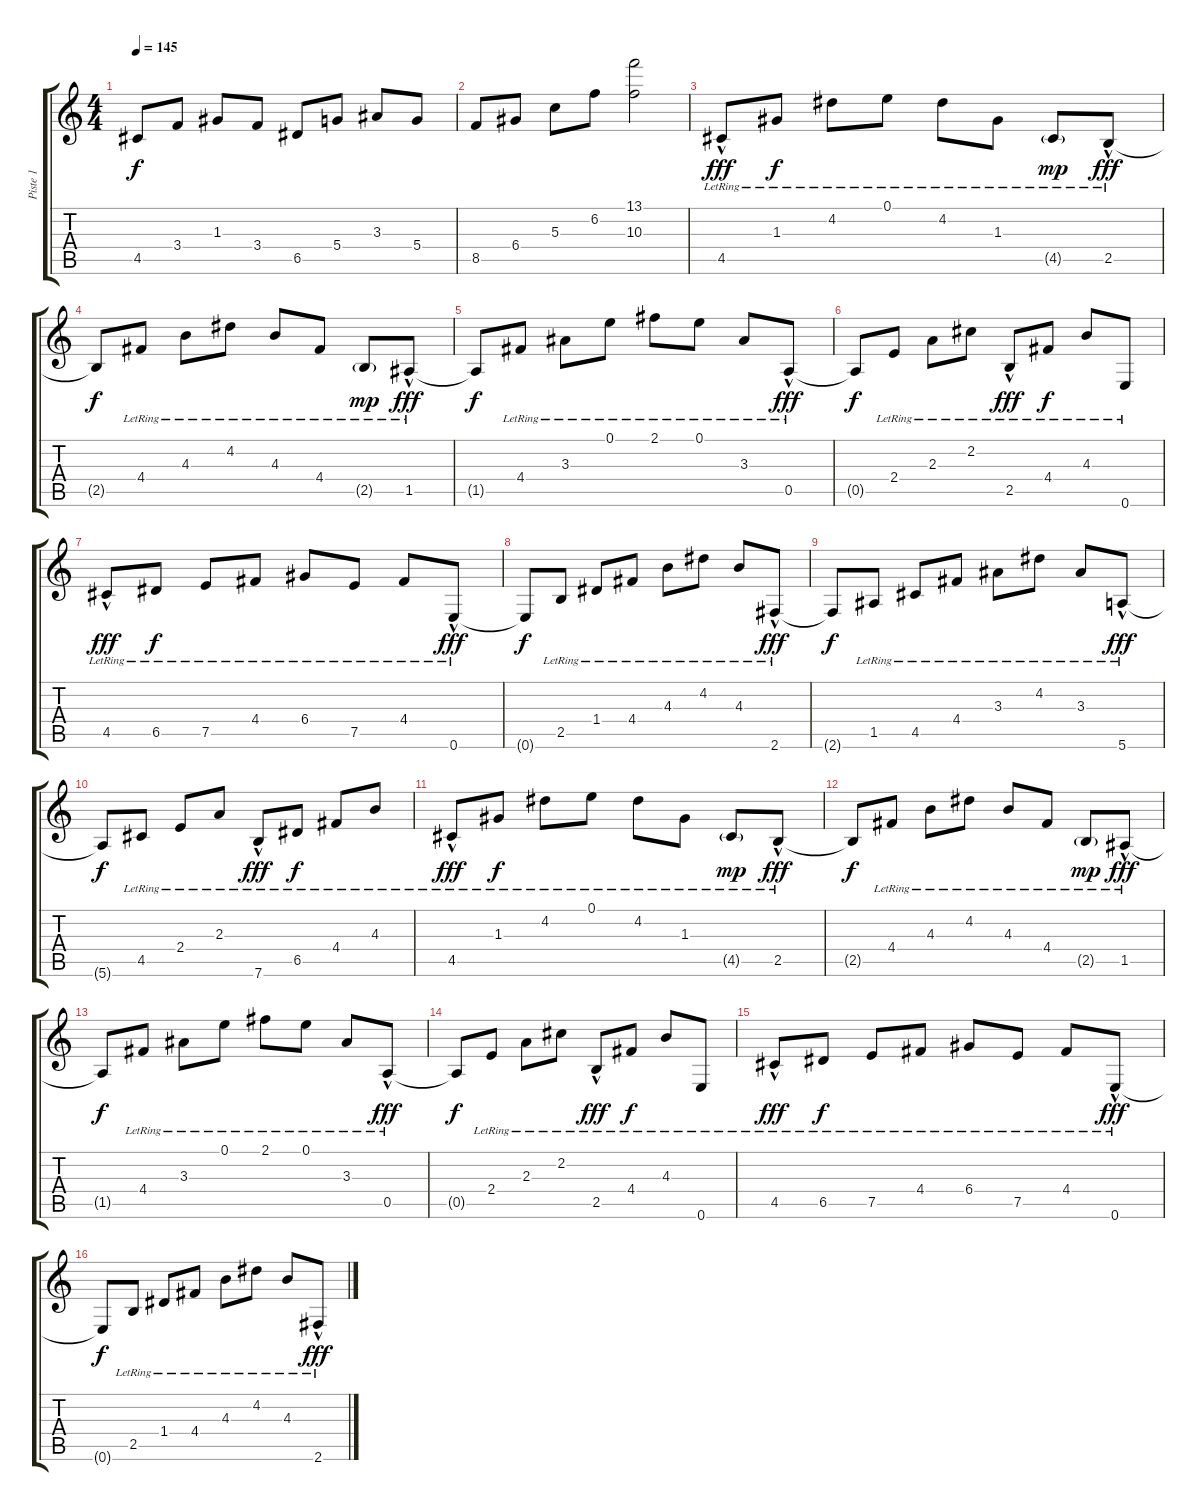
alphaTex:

\track ("Piste 1" "Piste 1") {instrument acousticguitarnylon}
\staff {score tabs}
\tuning (E4 B3 G3 D3 A2 E2) {hide}
\ts (4 4)
\tempo 145
\clef g2
\ks c
4.5.8{dy f} 3.4.8 1.3.8 3.4.8 6.5.8 5.4.8 3.3.8 5.4.8 |
8.5.8 6.4.8 5.3.8 6.2.8 (13.1 10.3).2 |
4.5{hac lr}.8{dy fff} 1.3{lr}.8{dy f} 4.2{lr}.8 0.1{lr}.8 4.2{lr}.8 1.3{lr}.8 4.5{g lr}.8{dy mp} 2.5{hac lr}.8{dy fff} |
2.5{t}.8{dy f} 4.4{lr}.8 4.3{lr}.8 4.2{lr}.8 4.3{lr}.8 4.4{lr}.8 2.5{g lr}.8{dy mp} 1.5{hac lr}.8{dy fff} |
1.5{t}.8{dy f} 4.4{lr}.8 3.3{lr}.8 0.1{lr}.8 2.1{lr}.8 0.1{lr}.8 3.3{lr}.8 0.5{hac lr}.8{dy fff} |
0.5{t}.8{dy f} 2.4{lr}.8 2.3{lr}.8 2.2{lr}.8 2.5{hac lr}.8{dy fff} 4.4{lr}.8{dy f} 4.3{lr}.8 0.6{lr}.8 |
4.5{hac lr}.8{dy fff} 6.5{lr}.8{dy f} 7.5{lr}.8 4.4{lr}.8 6.4{lr}.8 7.5{lr}.8 4.4{lr}.8 0.6{hac lr}.8{dy fff} |
0.6{t}.8{dy f} 2.5{lr}.8 1.4{lr}.8 4.4{lr}.8 4.3{lr}.8 4.2{lr}.8 4.3{lr}.8 2.6{hac lr}.8{dy fff} |
2.6{t}.8{dy f} 1.5{lr}.8 4.5{lr}.8 4.4{lr}.8 3.3{lr}.8 4.2{lr}.8 3.3{lr}.8 5.6{hac lr}.8{dy fff} |
5.6{t}.8{dy f} 4.5{lr}.8 2.4{lr}.8 2.3{lr}.8 7.6{hac lr}.8{dy fff} 6.5{lr}.8{dy f} 4.4{lr}.8 4.3{lr}.8 |
4.5{hac lr}.8{dy fff} 1.3{lr}.8{dy f} 4.2{lr}.8 0.1{lr}.8 4.2{lr}.8 1.3{lr}.8 4.5{g lr}.8{dy mp} 2.5{hac lr}.8{dy fff} |
2.5{t}.8{dy f} 4.4{lr}.8 4.3{lr}.8 4.2{lr}.8 4.3{lr}.8 4.4{lr}.8 2.5{g lr}.8{dy mp} 1.5{hac lr}.8{dy fff} |
1.5{t}.8{dy f} 4.4{lr}.8 3.3{lr}.8 0.1{lr}.8 2.1{lr}.8 0.1{lr}.8 3.3{lr}.8 0.5{hac lr}.8{dy fff} |
0.5{t}.8{dy f} 2.4{lr}.8 2.3{lr}.8 2.2{lr}.8 2.5{hac lr}.8{dy fff} 4.4{lr}.8{dy f} 4.3{lr}.8 0.6{lr}.8 |
4.5{hac lr}.8{dy fff} 6.5{lr}.8{dy f} 7.5{lr}.8 4.4{lr}.8 6.4{lr}.8 7.5{lr}.8 4.4{lr}.8 0.6{hac lr}.8{dy fff} |
0.6{t}.8{dy f} 2.5{lr}.8 1.4{lr}.8 4.4{lr}.8 4.3{lr}.8 4.2{lr}.8 4.3{lr}.8 2.6{hac lr}.8{dy fff}
